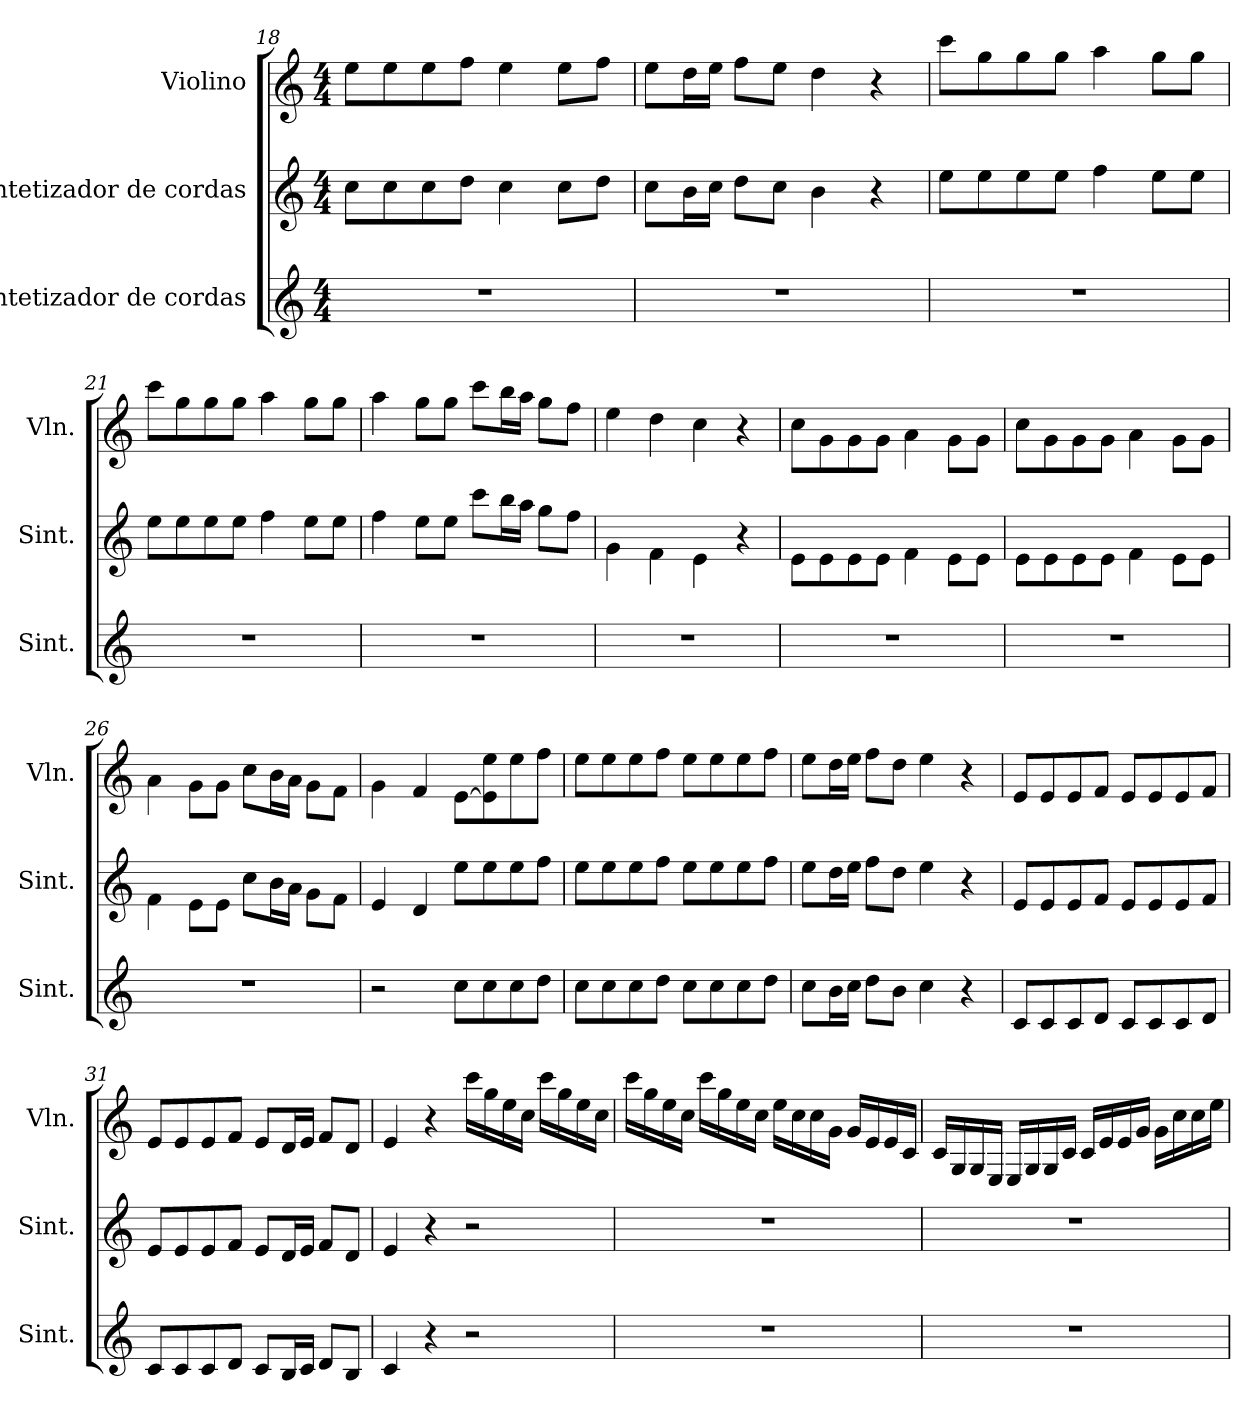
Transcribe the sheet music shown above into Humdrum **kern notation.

**kern	**kern	**kern
*part3	*part2	*part1
*staff3	*staff2	*staff1
*I"Sintetizador de cordas	*I"Sintetizador de cordas	*I"Violino
*I'Sint.	*I'Sint.	*I'Vln.
*clefG2	*clefG2	*clefG2
*k[]	*k[]	*k[]
*M4/4	*M4/4	*M4/4
=18	=18	=18
1r	8cc\L	8ee\L
.	8cc\	8ee\
.	8cc\	8ee\
.	8dd\J	8ff\J
.	4cc\	4ee\
.	8cc\L	8ee\L
.	8dd\J	8ff\J
=19	=19	=19
1r	8cc\L	8ee\L
.	16b\L	16dd\L
.	16cc\JJ	16ee\JJ
.	8dd\L	8ff\L
.	8cc\J	8ee\J
.	4b\	4dd\
.	4r	4r
!!LO:LB:g=z
=20	=20	=20
1r	8ee\L	8ccc\L
.	8ee\	8gg\
.	8ee\	8gg\
.	8ee\J	8gg\J
.	4ff\	4aa\
.	8ee\L	8gg\L
.	8ee\J	8gg\J
=21	=21	=21
1r	8ee\L	8ccc\L
.	8ee\	8gg\
.	8ee\	8gg\
.	8ee\J	8gg\J
.	4ff\	4aa\
.	8ee\L	8gg\L
.	8ee\J	8gg\J
=22	=22	=22
1r	4ff\	4aa\
.	8ee\L	8gg\L
.	8ee\J	8gg\J
.	8ccc\L	8ccc\L
.	16bb\L	16bb\L
.	16aa\JJ	16aa\JJ
.	8gg\L	8gg\L
.	8ff\J	8ff\J
=23	=23	=23
1r	4g\	4ee\
.	4f\	4dd\
.	4e\	4cc\
.	4r	4r
!!LO:LB:g=z
=24	=24	=24
1r	8e\L	8cc\L
.	8e\	8g\
.	8e\	8g\
.	8e\J	8g\J
.	4f\	4a\
.	8e\L	8g\L
.	8e\J	8g\J
=25	=25	=25
1r	8e\L	8cc\L
.	8e\	8g\
.	8e\	8g\
.	8e\J	8g\J
.	4f\	4a\
.	8e\L	8g\L
.	8e\J	8g\J
=26	=26	=26
1r	4f\	4a\
.	8e\L	8g\L
.	8e\J	8g\J
.	8cc\L	8cc\L
.	16b\L	16b\L
.	16a\JJ	16a\JJ
.	8g\L	8g\L
.	8f\J	8f\J
=27	=27	=27
2r	4e/	4g\
.	4d/	4f/
*	*	*MM110
8cc\L	8ee\L	[8e\L
8cc\	8ee\	8e\] 8ee\
8cc\	8ee\	8ee\
8dd\J	8ff\J	8ff\J
!!LO:LB:g=z
=28	=28	=28
8cc\L	8ee\L	8ee\L
8cc\	8ee\	8ee\
8cc\	8ee\	8ee\
8dd\J	8ff\J	8ff\J
8cc\L	8ee\L	8ee\L
8cc\	8ee\	8ee\
8cc\	8ee\	8ee\
8dd\J	8ff\J	8ff\J
=29	=29	=29
8cc\L	8ee\L	8ee\L
16b\L	16dd\L	16dd\L
16cc\JJ	16ee\JJ	16ee\JJ
8dd\L	8ff\L	8ff\L
8b\J	8dd\J	8dd\J
4cc\	4ee\	4ee\
4r	4r	4r
=30	=30	=30
8c/L	8e/L	8e/L
8c/	8e/	8e/
8c/	8e/	8e/
8d/J	8f/J	8f/J
8c/L	8e/L	8e/L
8c/	8e/	8e/
8c/	8e/	8e/
8d/J	8f/J	8f/J
=31	=31	=31
8c/L	8e/L	8e/L
8c/	8e/	8e/
8c/	8e/	8e/
8d/J	8f/J	8f/J
8c/L	8e/L	8e/L
16B/L	16d/L	16d/L
16c/JJ	16e/JJ	16e/JJ
8d/L	8f/L	8f/L
8B/J	8d/J	8d/J
!!LO:LB:g=z
=32	=32	=32
4c/	4e/	4e/
4r	4r	4r
*	*	*MM100
2r	2r	16ccc\LL
.	.	16gg\
.	.	16ee\
.	.	16cc\JJ
.	.	16ccc\LL
.	.	16gg\
.	.	16ee\
.	.	16cc\JJ
=33	=33	=33
1r	1r	16ccc\LL
.	.	16gg\
.	.	16ee\
.	.	16cc\JJ
.	.	16ccc\LL
.	.	16gg\
.	.	16ee\
.	.	16cc\JJ
.	.	16ee\LL
.	.	16cc\
.	.	16cc\
.	.	16g\JJ
.	.	16g/LL
.	.	16e/
.	.	16e/
.	.	16c/JJ
!!LO:PB:g=z
=34	=34	=34
1r	1r	16c/LL
.	.	16G/
.	.	16G/
.	.	16E/JJ
.	.	16E/LL
.	.	16G/
.	.	16G/
.	.	16c/JJ
.	.	16c/LL
.	.	16e/
.	.	16e/
.	.	16g/JJ
.	.	16g\LL
.	.	16cc\
.	.	16cc\
.	.	16ee\JJ
=	=	=
*-	*-	*-
